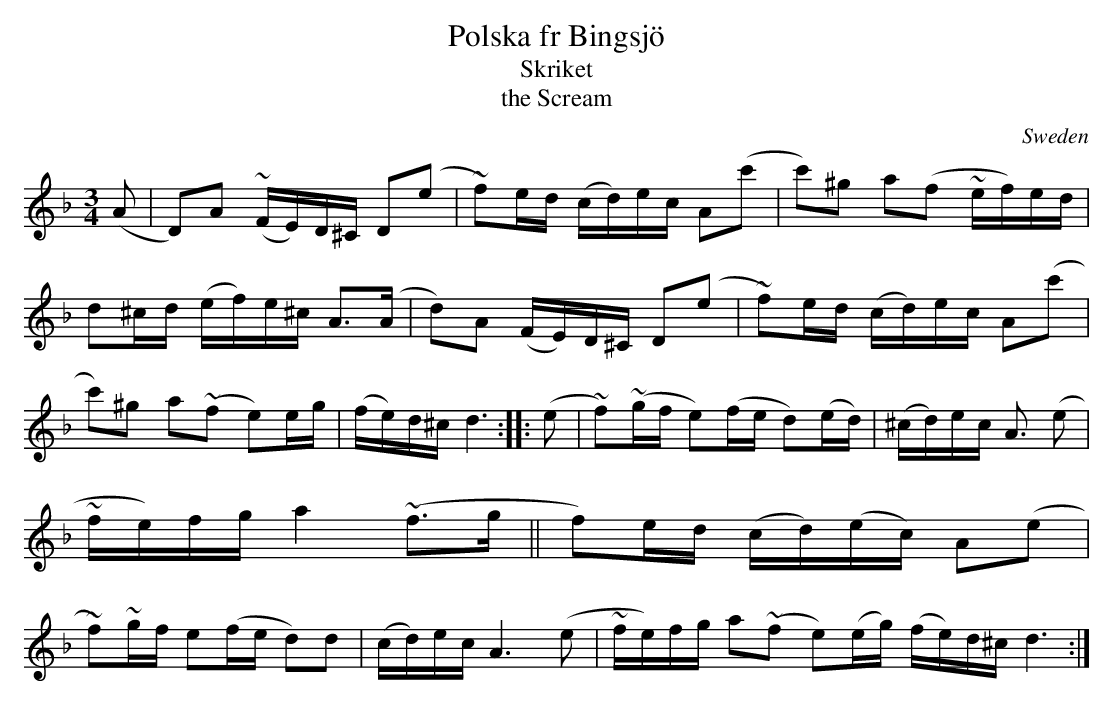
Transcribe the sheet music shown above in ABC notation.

X:1
T:Polska fr Bingsjö
T:Skriket
T:the Scream
M:3/4
L:1/16
O:Sweden
K:Dm
(A2|\
D2)A2 (~FE)D^C D2(e2 | ~f2)ed (cd)ec A2(c'2 | \
c'2)^g2 a2(f2 ~ef)ed | d2^cd (ef)e^c A3(A |\
d2)A2 (FE)D^C D2(e2 | ~f2)ed (cd)ec A2(c'2 |\
c'2)^g2 a2(~f2 e2)eg | (fe)d^c d6 ::\
(e2 |\
~f2)(~gf e2)(fe d2)(ed) | (^cd)ec A3 (e2 | \
~fe)fg a4 (~f3g ||f2)ed (cd)(ec) A2(e2 |\
~f2)~gf e2(fe d2)d2 | (cd)ec A6(e2 |\
~fe)fg a2(~f2 e2)(eg) (fe)d^c d6 :|
